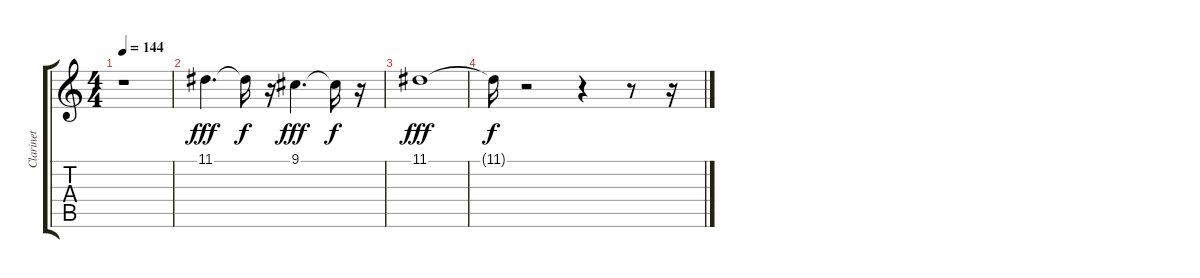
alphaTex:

\track ("Clarinet" "Clarinet") {instrument clarinet}
\staff {score tabs}
\tuning (E4 B3 G3 D3 A2 E2) {hide}
\ts (4 4)
\tempo 144
\clef g2
\ks c
r.1{dy f} |
11.1.4{d dy fff} 11.1{t}.16{dy f} r.16 9.1.4{d dy fff} 9.1{t}.16{dy f} r.16 |
11.1.1{dy fff} |
11.1{t}.16{dy f} r.2 r.4 r.8 r.16
